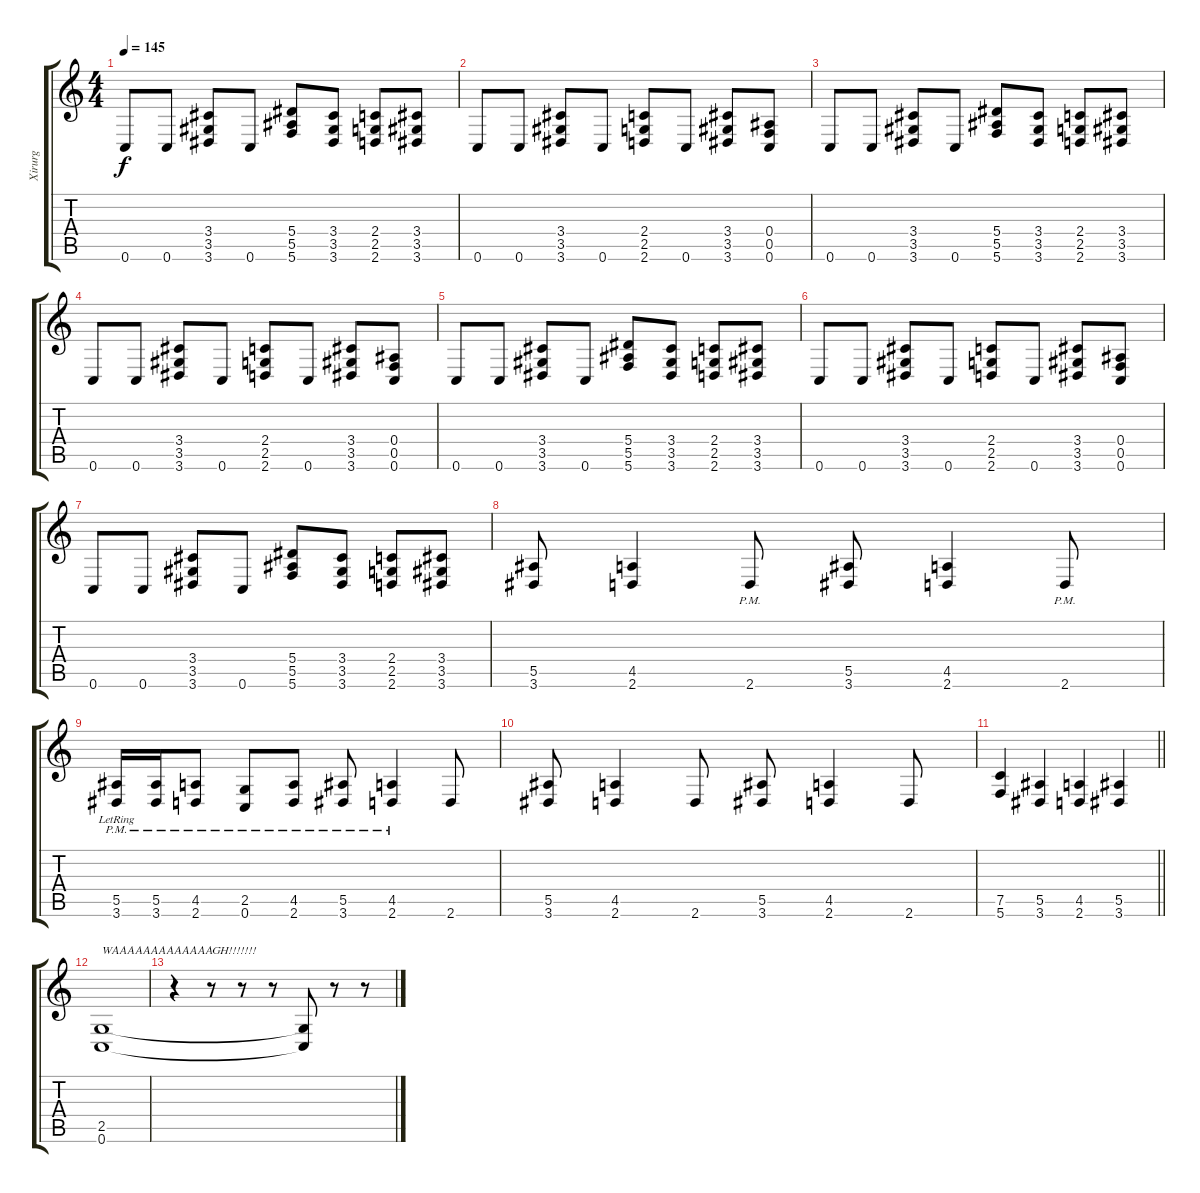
\track ("Xirurg" "Xirurg") {instrument distortionguitar}
\staff {score tabs}
\tuning (C4 G3 Eb3 Bb2 F2 C2) {hide}
\ts (4 4)
\tempo 145
\clef g2
\ks c
0.6.8{dy f} 0.6.8 (3.4 3.5 3.6).8 0.6.8 (5.4 5.5 5.6).8 (3.4 3.5 3.6).8 (2.4 2.5 2.6).8 (3.4 3.5 3.6).8 |
0.6.8 0.6.8 (3.4 3.5 3.6).8 0.6.8 (2.4 2.5 2.6).8 0.6.8 (3.4 3.5 3.6).8 (0.4 0.5 0.6).8 |
0.6.8 0.6.8 (3.4 3.5 3.6).8 0.6.8 (5.4 5.5 5.6).8 (3.4 3.5 3.6).8 (2.4 2.5 2.6).8 (3.4 3.5 3.6).8 |
0.6.8 0.6.8 (3.4 3.5 3.6).8 0.6.8 (2.4 2.5 2.6).8 0.6.8 (3.4 3.5 3.6).8 (0.4 0.5 0.6).8 |
0.6.8 0.6.8 (3.4 3.5 3.6).8 0.6.8 (5.4 5.5 5.6).8 (3.4 3.5 3.6).8 (2.4 2.5 2.6).8 (3.4 3.5 3.6).8 |
0.6.8 0.6.8 (3.4 3.5 3.6).8 0.6.8 (2.4 2.5 2.6).8 0.6.8 (3.4 3.5 3.6).8 (0.4 0.5 0.6).8 |
0.6.8 0.6.8 (3.4 3.5 3.6).8 0.6.8 (5.4 5.5 5.6).8 (3.4 3.5 3.6).8 (2.4 2.5 2.6).8 (3.4 3.5 3.6).8 |
(5.5 3.6).8 (4.5 2.6).4 2.6{pm}.8 (5.5 3.6).8 (4.5 2.6).4 2.6{pm}.8 |
(5.5{pm lr} 3.6{pm lr}).16 (5.5{pm} 3.6{pm}).16 (4.5{pm} 2.6{pm}).8 (2.5{pm} 0.6{pm}).8 (4.5{pm} 2.6{pm}).8 (5.5{pm} 3.6{pm}).8 (4.5{pm} 2.6{pm}).4 2.6.8 |
(5.5 3.6).8 (4.5 2.6).4 2.6.8 (5.5 3.6).8 (4.5 2.6).4 2.6.8 |
\barLineRight lightlight
(7.5 5.6).4 (5.5 3.6).4 (4.5 2.6).4 (5.5 3.6).4 |
(2.5 0.6).1{txt "WAAAAAAAAAAAAAGH!!!!!!!"} |
r.4 r.8 r.8 r.8 (2.5{t} 0.6{t}).8 r.8 r.8
